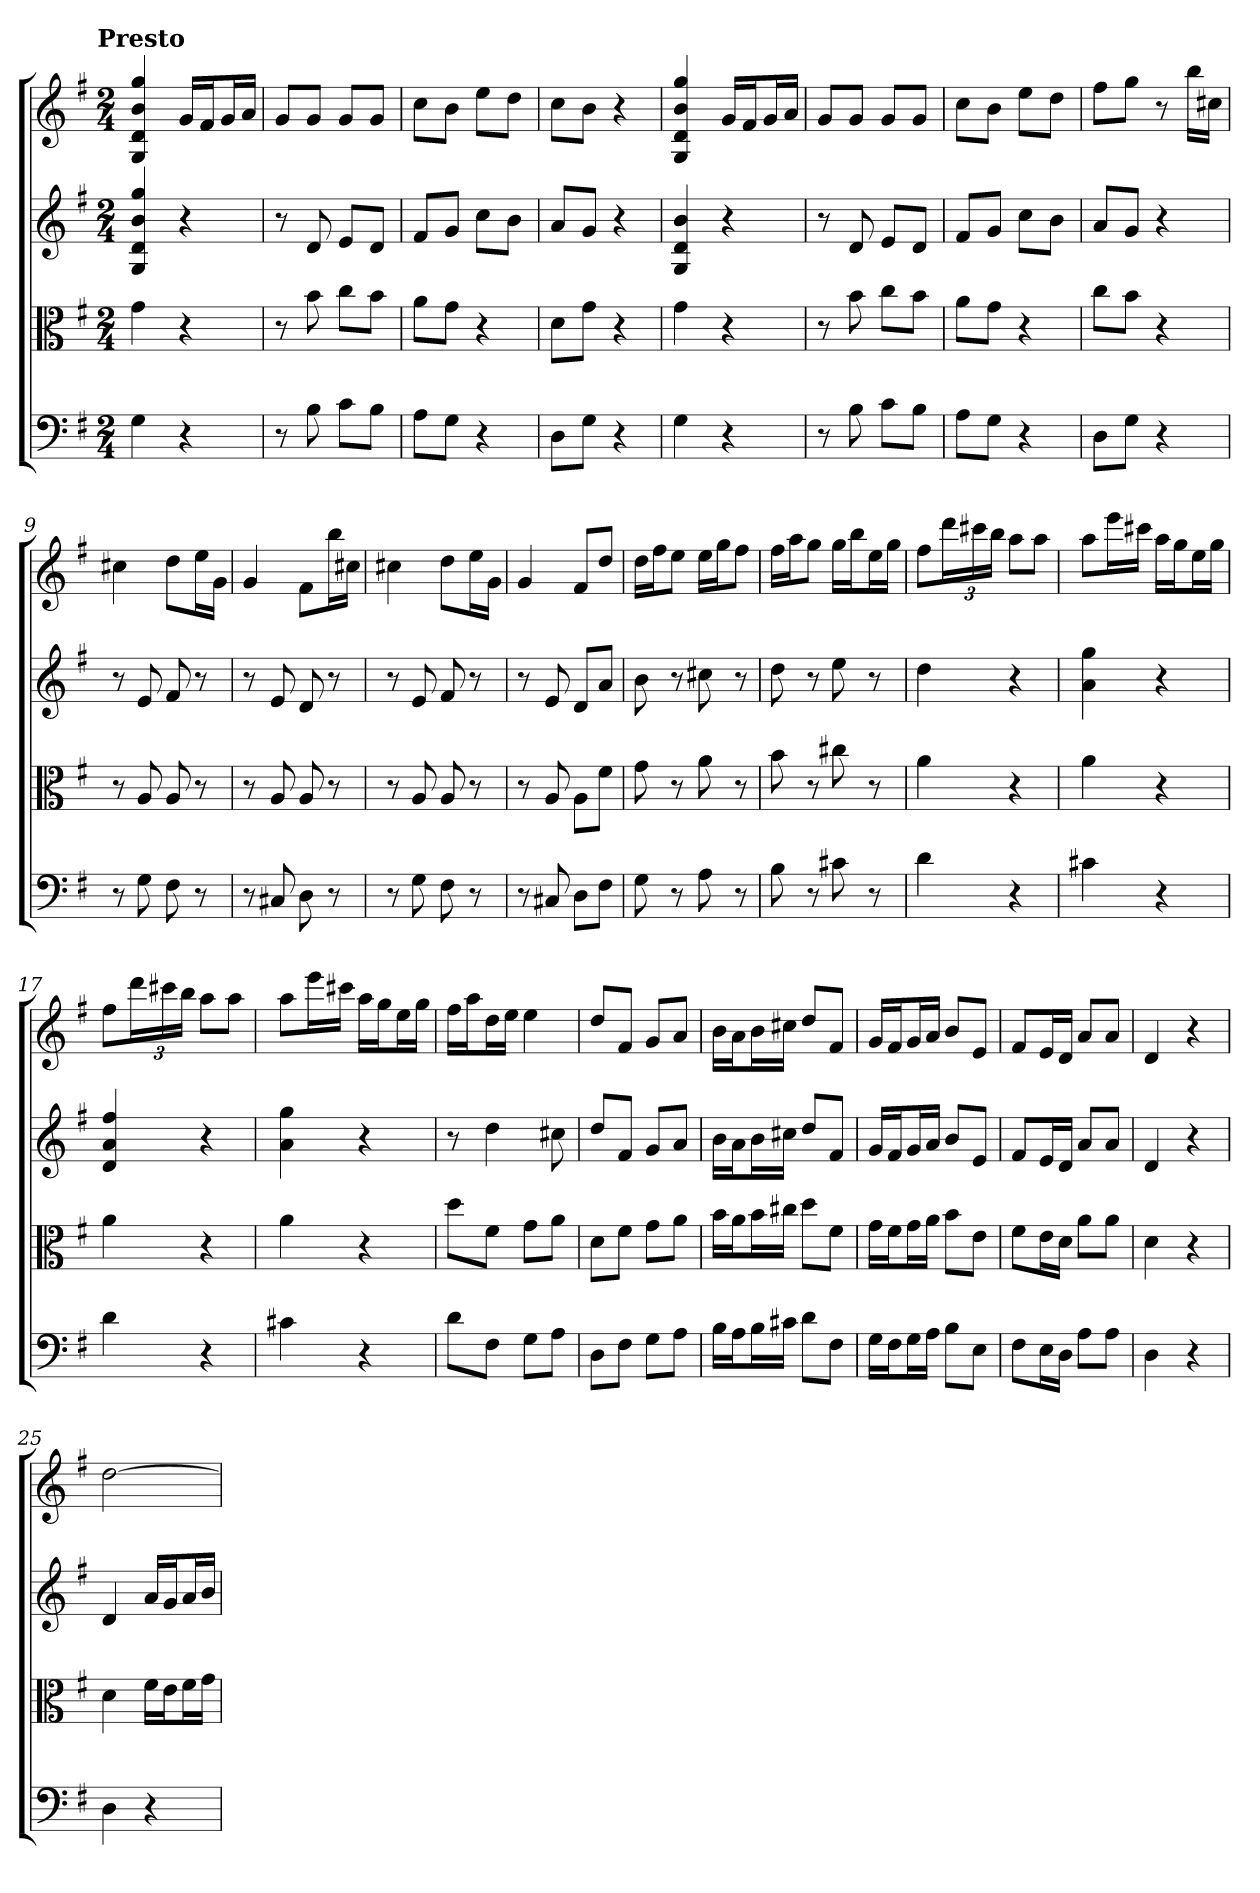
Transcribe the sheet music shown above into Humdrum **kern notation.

**kern	**kern	**kern	**kern
*part4	*part3	*part2	*part1
*staff4	*staff3	*staff2	*staff1
*clefF4	*clefC3	*	*
*k[f#]	*k[f#]	*k[f#]	*k[f#]
*G:	*G:	*G:	*G:
!!LO:TX:omd:t=Presto
*M2/4	*M2/4	*M2/4	*M2/4
*MM184	*MM184	*MM184	*MM184
=	=	=	=
4G	4g	4G 4d 4b 4gg	4G 4d 4b 4gg
4r	4r	4r	16gLL
.	.	.	16f#J
.	.	.	16gL
.	.	.	16aJJ
=2	=2	=2	=2
8r	8r	8r	8gL
8B	8b	8d	8gJ
8c\L	8cc\L	8eL	8gL
8B\J	8b\J	8dJ	8gJ
=3	=3	=3	=3
8A\L	8a\L	8f#L	8ccL
8G\J	8g\J	8gJ	8bJ
4r	4r	8ccL	8eeL
.	.	8bJ	8ddJ
=4	=4	=4	=4
8D\L	8d\L	8aL	8ccL
8G\J	8g\J	8gJ	8bJ
4r	4r	4r	4r
=5	=5	=5	=5
4G	4g	4G 4d 4b	4G 4d 4b 4gg
4r	4r	4r	16gLL
.	.	.	16f#J
.	.	.	16gL
.	.	.	16aJJ
=6	=6	=6	=6
8r	8r	8r	8gL
8B	8b	8d	8gJ
8c\L	8cc\L	8eL	8gL
8B\J	8b\J	8dJ	8gJ
=7	=7	=7	=7
8A\L	8a\L	8f#L	8ccL
8G\J	8g\J	8gJ	8bJ
4r	4r	8ccL	8eeL
.	.	8bJ	8ddJ
=8	=8	=8	=8
8D\L	8cc\L	8aL	8ff#L
8G\J	8b\J	8gJ	8ggJ
4r	4r	4r	8r
.	.	.	16bbLL
.	.	.	16cc#XJJ
=9	=9	=9	=9
8r	8r	8r	4cc#X
8G	8A	8e	.
8F#	8A	8f#	8ddL
8r	8r	8r	16eeL
.	.	.	16gJJ
=10	=10	=10	=10
8r	8r	8r	4g
8C#X	8A	8e	.
8D	8A	8d	8f#L
8r	8r	8r	16bbL
.	.	.	16cc#XJJ
=11	=11	=11	=11
8r	8r	8r	4cc#X
8G	8A	8e	.
8F#	8A	8f#	8ddL
8r	8r	8r	16eeL
.	.	.	16gJJ
=12	=12	=12	=12
8r	8r	8r	4g
8C#X	8A	8e	.
8D\L	8A\L	8dL	8f#L
8F#\J	8f#\J	8aJ	8ddJ
=13	=13	=13	=13
8G	8g	8b	16ddLL
.	.	.	16ff#J
8r	8r	8r	8eeJ
8A	8a	8cc#X	16eeLL
.	.	.	16ggJ
8r	8r	8r	8ff#J
=14	=14	=14	=14
8B	8b	8dd	16ff#LL
.	.	.	16aaJ
8r	8r	8r	8ggJ
8c#X	8cc#X	8ee	16ggLL
.	.	.	16bbJ
8r	8r	8r	16eeL
.	.	.	16ggJJ
=15	=15	=15	=15
4d	4a	4dd	8ff#L
.	.	.	24dddL
.	.	.	24ccc#X
.	.	.	24bbJJ
4r	4r	4r	8aaL
.	.	.	8aaJ
=16	=16	=16	=16
4c#X	4a	4a 4gg	8aaL
.	.	.	16eeeL
.	.	.	16ccc#XJJ
4r	4r	4r	16aaLL
.	.	.	16ggJ
.	.	.	16eeL
.	.	.	16ggJJ
=17	=17	=17	=17
4d	4a	4d 4a 4ff#	8ff#L
.	.	.	24dddL
.	.	.	24ccc#X
.	.	.	24bbJJ
4r	4r	4r	8aaL
.	.	.	8aaJ
=18	=18	=18	=18
4c#X	4a	4a 4gg	8aaL
.	.	.	16eeeL
.	.	.	16ccc#XJJ
4r	4r	4r	16aaLL
.	.	.	16ggJ
.	.	.	16eeL
.	.	.	16ggJJ
=19	=19	=19	=19
8d\L	8dd\L	8r	16ff#LL
.	.	.	16aaJ
8F#\J	8f#\J	4dd	16ddL
.	.	.	16eeJJ
8G\L	8g\L	.	4ee
8A\J	8a\J	8cc#X	.
=20	=20	=20	=20
8D\L	8d\L	8ddL	8ddL
8F#\J	8f#\J	8f#J	8f#J
8G\L	8g\L	8gL	8gL
8A\J	8a\J	8aJ	8aJ
=21	=21	=21	=21
16B\LL	16b\LL	16bLL	16bLL
16A\J	16a\J	16aJ	16aJ
16B\L	16b\L	16bL	16bL
16c#X\JJ	16cc#X\JJ	16cc#XJJ	16cc#XJJ
8d\L	8dd\L	8ddL	8ddL
8F#\J	8f#\J	8f#J	8f#J
=22	=22	=22	=22
16G\LL	16g\LL	16gLL	16gLL
16F#\J	16f#\J	16f#J	16f#J
16G\L	16g\L	16gL	16gL
16A\JJ	16a\JJ	16aJJ	16aJJ
8B\L	8b\L	8bL	8bL
8E\J	8e\J	8eJ	8eJ
=23	=23	=23	=23
8F#\L	8f#\L	8f#L	8f#L
16E\L	16e\L	16eL	16eL
16D\JJ	16d\JJ	16dJJ	16dJJ
8A\L	8a\L	8aL	8aL
8A\J	8a\J	8aJ	8aJ
=24	=24	=24	=24
4D	4d	4d	4d
4r	4r	4r	4r
=25	=25	=25	=25
4D	4d	4d	[2dd
4r	16f#\LL	16aLL	.
.	16e\J	16gJ	.
.	16f#\L	16aL	.
.	16g\JJ	16bJJ	.
=	=	=	=
*-	*-	*-	*-
